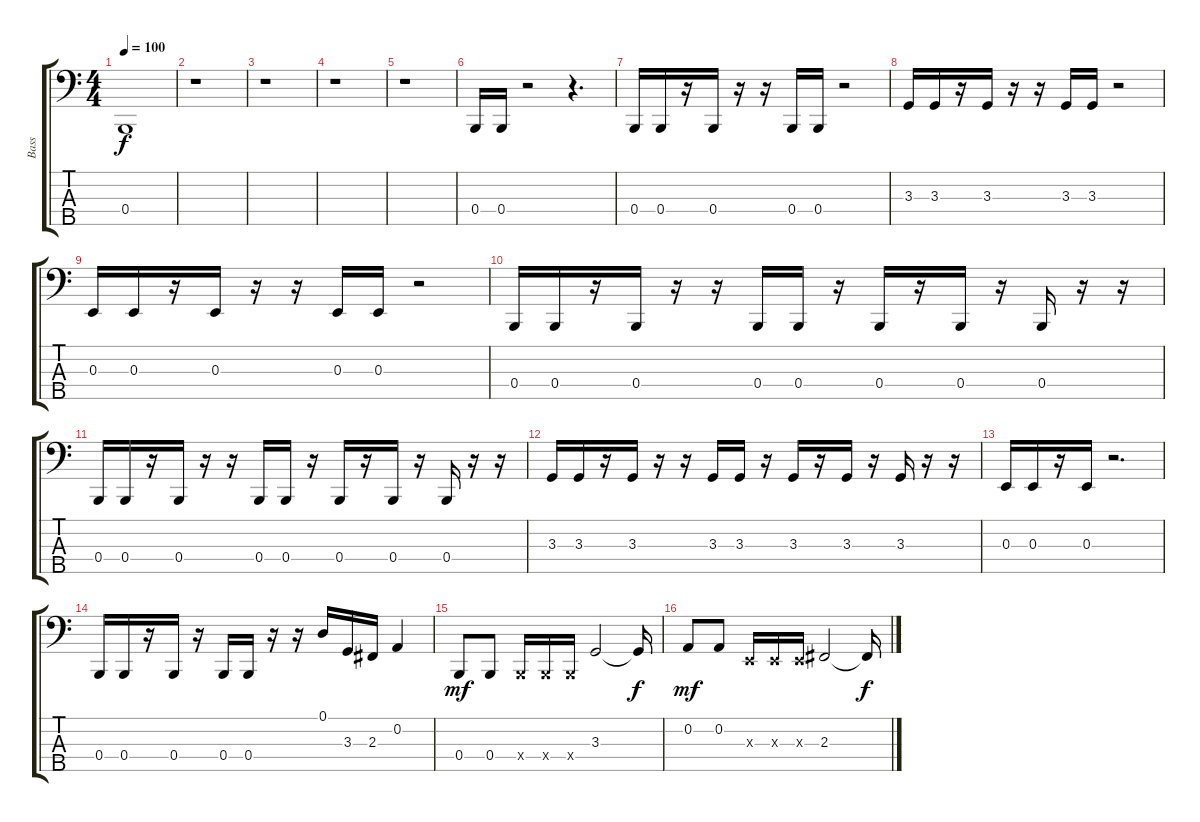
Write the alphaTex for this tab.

\track ("Bass" "Bass") {instrument electricbassfinger}
\staff {score tabs}
\tuning (D2 A1 E1 B0 Gb0) {hide}
\ts (4 4)
\tempo 100
\clef f4
\ks c
0.4{t}.1{dy f} |
r.1 |
r.1 |
r.1 |
r.1 |
0.4.16 0.4.16 r.2 r.4{d} |
0.4.16 0.4.16 r.16 0.4.16 r.16 r.16 0.4.16 0.4.16 r.2 |
3.3.16 3.3.16 r.16 3.3.16 r.16 r.16 3.3.16 3.3.16 r.2 |
0.3.16 0.3.16 r.16 0.3.16 r.16 r.16 0.3.16 0.3.16 r.2 |
0.4.16 0.4.16 r.16 0.4.16 r.16 r.16 0.4.16 0.4.16 r.16 0.4.16 r.16 0.4.16 r.16 0.4.16 r.16 r.16 |
0.4.16 0.4.16 r.16 0.4.16 r.16 r.16 0.4.16 0.4.16 r.16 0.4.16 r.16 0.4.16 r.16 0.4.16 r.16 r.16 |
3.3.16 3.3.16 r.16 3.3.16 r.16 r.16 3.3.16 3.3.16 r.16 3.3.16 r.16 3.3.16 r.16 3.3.16 r.16 r.16 |
0.3.16 0.3.16 r.16 0.3.16 r.2{d} |
0.4.16 0.4.16 r.16 0.4.16 r.16 0.4.16 0.4.16 r.16 r.16 0.1.16 3.3.16 2.3.16 0.2.4 |
0.4.8{dy mf} 0.4.8 0.4{x}.16 0.4{x}.16 0.4{x}.16 3.3.2 3.3{t}.16{dy f} |
0.2.8{dy mf} 0.2.8 0.3{x}.16 0.3{x}.16 0.3{x}.16 2.3.2 2.3{t}.16{dy f}
